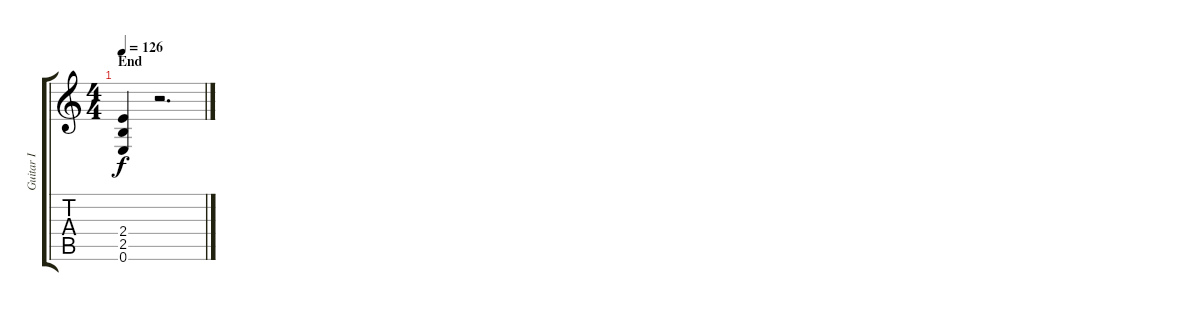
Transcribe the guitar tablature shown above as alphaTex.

\track ("Guitar I" "Guitar I") {instrument distortionguitar}
\staff {score tabs}
\tuning (E4 B3 G3 D3 A2 E2) {hide}
\ts (4 4)
\section ("" "End")
\tempo 126
\clef g2
\ks c
(2.4 2.5 0.6).4{dy f} r.2{d}
